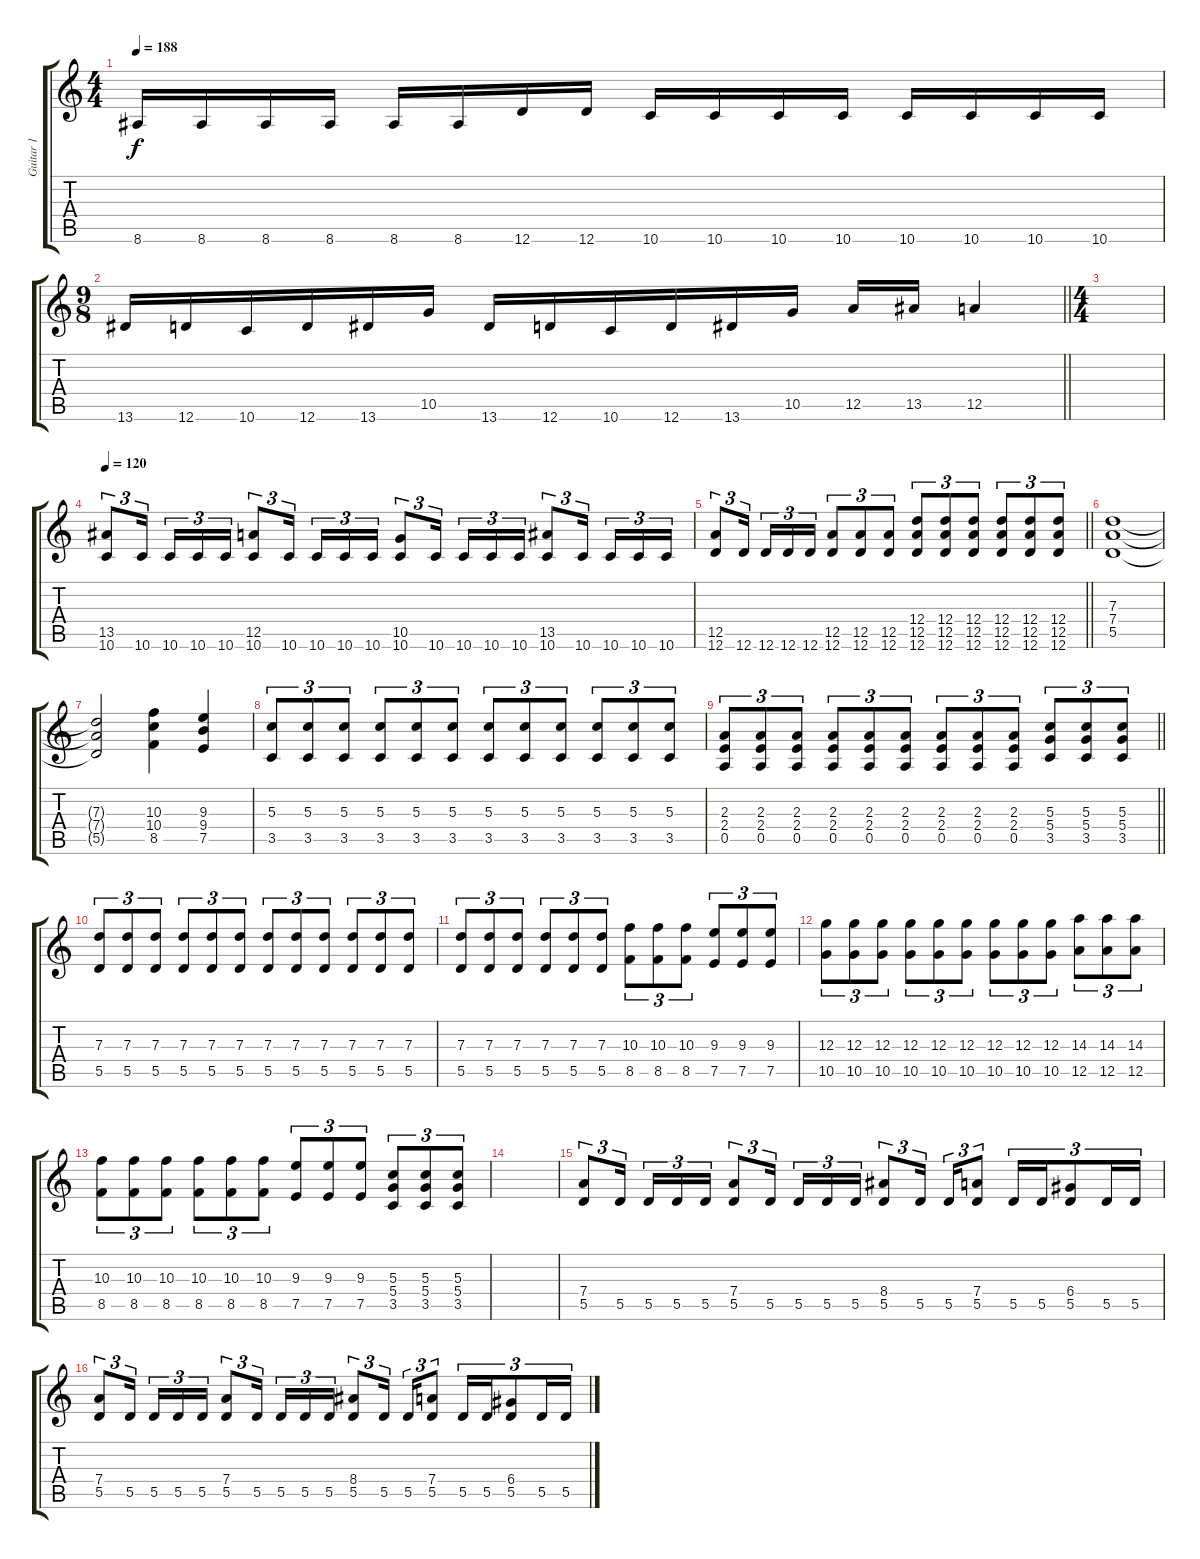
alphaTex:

\track ("Guitar 1" "Guitar 1") {instrument distortionguitar}
\staff {score tabs}
\tuning (E4 B3 G3 D3 A2 D2) {hide}
\ts (4 4)
\tempo 188
\clef g2
\ks c
8.6.16{dy f} 8.6.16 8.6.16 8.6.16 8.6.16 8.6.16 12.6.16 12.6.16 10.6.16 10.6.16 10.6.16 10.6.16 10.6.16 10.6.16 10.6.16 10.6.16 |
\ts (9 8)
\barLineRight lightlight
13.6.16 12.6.16 10.6.16 12.6.16 13.6.16 10.5.16 13.6.16 12.6.16 10.6.16 12.6.16 13.6.16 10.5.16 12.5.16 13.5.16 12.5.4 |
\ts (4 4)
|
\tempo 120
(13.5 10.6).8{tu (3 2)} 10.6.16{tu (3 2) beam splitsecondary} 10.6.16{tu (3 2)} 10.6.16{tu (3 2)} 10.6.16{tu (3 2)} (12.5 10.6).8{tu (3 2)} 10.6.16{tu (3 2) beam splitsecondary} 10.6.16{tu (3 2)} 10.6.16{tu (3 2)} 10.6.16{tu (3 2)} (10.5 10.6).8{tu (3 2)} 10.6.16{tu (3 2) beam splitsecondary} 10.6.16{tu (3 2)} 10.6.16{tu (3 2)} 10.6.16{tu (3 2)} (13.5 10.6).8{tu (3 2)} 10.6.16{tu (3 2) beam splitsecondary} 10.6.16{tu (3 2)} 10.6.16{tu (3 2)} 10.6.16{tu (3 2)} |
\barLineRight lightlight
(12.5 12.6).8{tu (3 2)} 12.6.16{tu (3 2) beam splitsecondary} 12.6.16{tu (3 2)} 12.6.16{tu (3 2)} 12.6.16{tu (3 2)} (12.5 12.6).8{tu (3 2)} (12.5 12.6).8{tu (3 2)} (12.5 12.6).8{tu (3 2)} (12.4 12.5 12.6).8{tu (3 2)} (12.4 12.5 12.6).8{tu (3 2)} (12.4 12.5 12.6).8{tu (3 2)} (12.4 12.5 12.6).8{tu (3 2)} (12.4 12.5 12.6).8{tu (3 2)} (12.4 12.5 12.6).8{tu (3 2)} |
(7.3 7.4 5.5).1 |
(7.3{t} 7.4{t} 5.5{t}).2 (10.3 10.4 8.5).4 (9.3 9.4 7.5).4 |
(5.3 3.5).8{tu (3 2)} (5.3 3.5).8{tu (3 2)} (5.3 3.5).8{tu (3 2)} (5.3 3.5).8{tu (3 2)} (5.3 3.5).8{tu (3 2)} (5.3 3.5).8{tu (3 2)} (5.3 3.5).8{tu (3 2)} (5.3 3.5).8{tu (3 2)} (5.3 3.5).8{tu (3 2)} (5.3 3.5).8{tu (3 2)} (5.3 3.5).8{tu (3 2)} (5.3 3.5).8{tu (3 2)} |
\barLineRight lightlight
(2.3 2.4 0.5).8{tu (3 2)} (2.3 2.4 0.5).8{tu (3 2)} (2.3 2.4 0.5).8{tu (3 2)} (2.3 2.4 0.5).8{tu (3 2)} (2.3 2.4 0.5).8{tu (3 2)} (2.3 2.4 0.5).8{tu (3 2)} (2.3 2.4 0.5).8{tu (3 2)} (2.3 2.4 0.5).8{tu (3 2)} (2.3 2.4 0.5).8{tu (3 2)} (5.3 5.4 3.5).8{tu (3 2)} (5.3 5.4 3.5).8{tu (3 2)} (5.3 5.4 3.5).8{tu (3 2)} |
(7.3 5.5).8{tu (3 2)} (7.3 5.5).8{tu (3 2)} (7.3 5.5).8{tu (3 2)} (7.3 5.5).8{tu (3 2)} (7.3 5.5).8{tu (3 2)} (7.3 5.5).8{tu (3 2)} (7.3 5.5).8{tu (3 2)} (7.3 5.5).8{tu (3 2)} (7.3 5.5).8{tu (3 2)} (7.3 5.5).8{tu (3 2)} (7.3 5.5).8{tu (3 2)} (7.3 5.5).8{tu (3 2)} |
(7.3 5.5).8{tu (3 2)} (7.3 5.5).8{tu (3 2)} (7.3 5.5).8{tu (3 2)} (7.3 5.5).8{tu (3 2)} (7.3 5.5).8{tu (3 2)} (7.3 5.5).8{tu (3 2)} (10.3 8.5).8{tu (3 2)} (10.3 8.5).8{tu (3 2)} (10.3 8.5).8{tu (3 2)} (9.3 7.5).8{tu (3 2)} (9.3 7.5).8{tu (3 2)} (9.3 7.5).8{tu (3 2)} |
(12.3 10.5).8{tu (3 2)} (12.3 10.5).8{tu (3 2)} (12.3 10.5).8{tu (3 2)} (12.3 10.5).8{tu (3 2)} (12.3 10.5).8{tu (3 2)} (12.3 10.5).8{tu (3 2)} (12.3 10.5).8{tu (3 2)} (12.3 10.5).8{tu (3 2)} (12.3 10.5).8{tu (3 2)} (14.3 12.5).8{tu (3 2)} (14.3 12.5).8{tu (3 2)} (14.3 12.5).8{tu (3 2)} |
(10.3 8.5).8{tu (3 2)} (10.3 8.5).8{tu (3 2)} (10.3 8.5).8{tu (3 2)} (10.3 8.5).8{tu (3 2)} (10.3 8.5).8{tu (3 2)} (10.3 8.5).8{tu (3 2)} (9.3 7.5).8{tu (3 2)} (9.3 7.5).8{tu (3 2)} (9.3 7.5).8{tu (3 2)} (5.3 5.4 3.5).8{tu (3 2)} (5.3 5.4 3.5).8{tu (3 2)} (5.3 5.4 3.5).8{tu (3 2)} |
|
(7.4 5.5).8{tu (3 2)} 5.5.16{tu (3 2) beam splitsecondary} 5.5.16{tu (3 2)} 5.5.16{tu (3 2)} 5.5.16{tu (3 2)} (7.4 5.5).8{tu (3 2)} 5.5.16{tu (3 2) beam splitsecondary} 5.5.16{tu (3 2)} 5.5.16{tu (3 2)} 5.5.16{tu (3 2)} (8.4 5.5).8{tu (3 2)} 5.5.16{tu (3 2) beam splitsecondary} 5.5.16{tu (3 2)} (7.4 5.5).8{tu (3 2)} 5.5.16{tu (3 2)} 5.5.16{tu (3 2)} (6.4 5.5).8{tu (3 2)} 5.5.16{tu (3 2)} 5.5.16{tu (3 2)} |
(7.4 5.5).8{tu (3 2)} 5.5.16{tu (3 2) beam splitsecondary} 5.5.16{tu (3 2)} 5.5.16{tu (3 2)} 5.5.16{tu (3 2)} (7.4 5.5).8{tu (3 2)} 5.5.16{tu (3 2) beam splitsecondary} 5.5.16{tu (3 2)} 5.5.16{tu (3 2)} 5.5.16{tu (3 2)} (8.4 5.5).8{tu (3 2)} 5.5.16{tu (3 2) beam splitsecondary} 5.5.16{tu (3 2)} (7.4 5.5).8{tu (3 2)} 5.5.16{tu (3 2)} 5.5.16{tu (3 2)} (6.4 5.5).8{tu (3 2)} 5.5.16{tu (3 2)} 5.5.16{tu (3 2)}
